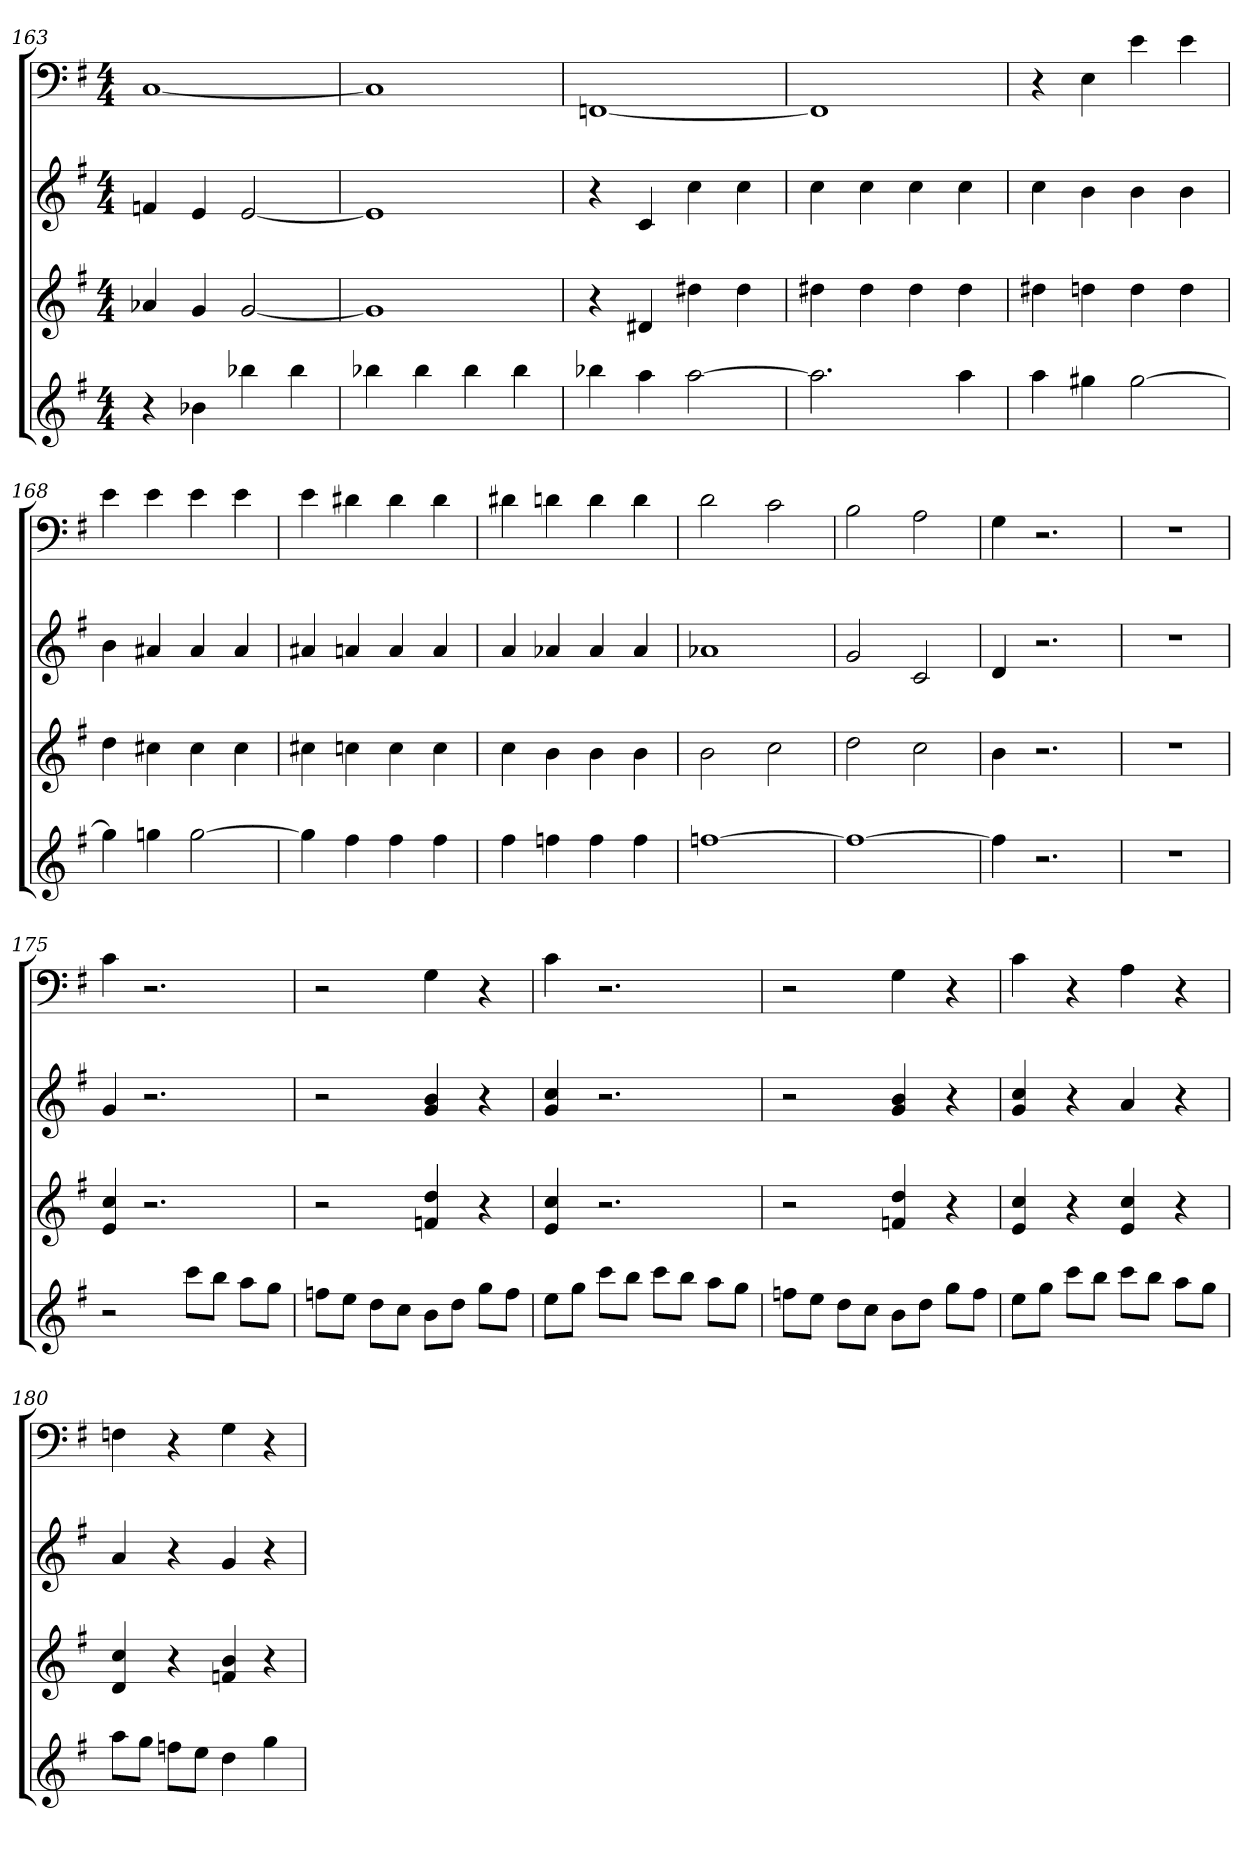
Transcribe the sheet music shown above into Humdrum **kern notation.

**kern	**kern	**kern	**kern
*part4	*part3	*part2	*part1
*staff4	*staff3	*staff2	*staff1
*k[f#]	*k[f#]	*k[f#]	*k[f#]
*G:	*G:	*G:	*G:
*M4/4	*M4/4	*M4/4	*M4/4
=163	=163	=163	=163
4r	4a-X	4fn	[1C
4b-X	4g	4e	.
4bb-X	[2g	[2e	.
4bb-	.	.	.
=164	=164	=164	=164
4bb-X	1g]	1e]	1C]
4bb-	.	.	.
4bb-	.	.	.
4bb-	.	.	.
=165	=165	=165	=165
4bb-X	4r	4r	[1FFn
4aa	4d#X	4c	.
[2aa	4dd#X	4cc	.
.	4dd#	4cc	.
=166	=166	=166	=166
2.aa]	4dd#X	4cc	1FF]
.	4dd#	4cc	.
.	4dd#	4cc	.
4aa	4dd#	4cc	.
=167	=167	=167	=167
4aa	4dd#X	4cc	4r
4gg#X	4ddn	4b	4E
[2gg#	4dd	4b	4e
.	4dd	4b	4e
=168	=168	=168	=168
4gg#]	4dd	4b	4e
4ggn	4cc#X	4a#X	4e
[2gg	4cc#	4a#	4e
.	4cc#	4a#	4e
=169	=169	=169	=169
4gg]	4cc#X	4a#X	4e
4ff#	4ccn	4an	4d#X
4ff#	4cc	4a	4d#
4ff#	4cc	4a	4d#
=170	=170	=170	=170
4ff#	4cc	4a	4d#X
4ffn	4b	4a-X	4dn
4ff	4b	4a-	4d
4ff	4b	4a-	4d
=171	=171	=171	=171
[1ffn	2b	1a-X	2d
.	2cc	.	2c
=172	=172	=172	=172
1ff_	2dd	2g	2B
.	2cc	2c	2A
=173	=173	=173	=173
4ff]	4b	4d	4G
2.r	2.r	2.r	2.r
=174	=174	=174	=174
1r	1r	1r	1r
=175	=175	=175	=175
2r	4e 4cc	4g	4c
.	2.r	2.r	2.r
8cccL	.	.	.
8bbJ	.	.	.
8aaL	.	.	.
8ggJ	.	.	.
=176	=176	=176	=176
8ffnL	2r	2r	2r
8eeJ	.	.	.
8ddL	.	.	.
8ccJ	.	.	.
8bL	4fn 4dd	4g 4b	4G
8ddJ	.	.	.
8ggL	4r	4r	4r
8ffJ	.	.	.
=177	=177	=177	=177
8eeL	4e 4cc	4g 4cc	4c
8ggJ	.	.	.
8cccL	2.r	2.r	2.r
8bbJ	.	.	.
8cccL	.	.	.
8bbJ	.	.	.
8aaL	.	.	.
8ggJ	.	.	.
=178	=178	=178	=178
8ffnL	2r	2r	2r
8eeJ	.	.	.
8ddL	.	.	.
8ccJ	.	.	.
8bL	4fn 4dd	4g 4b	4G
8ddJ	.	.	.
8ggL	4r	4r	4r
8ffJ	.	.	.
=179	=179	=179	=179
8eeL	4e 4cc	4g 4cc	4c
8ggJ	.	.	.
8cccL	4r	4r	4r
8bbJ	.	.	.
8cccL	4e 4cc	4a	4A
8bbJ	.	.	.
8aaL	4r	4r	4r
8ggJ	.	.	.
=180	=180	=180	=180
8aaL	4d 4cc	4a	4Fn
8ggJ	.	.	.
8ffnL	4r	4r	4r
8eeJ	.	.	.
4dd	4fn 4b	4g	4G
4gg	4r	4r	4r
=	=	=	=
*-	*-	*-	*-
